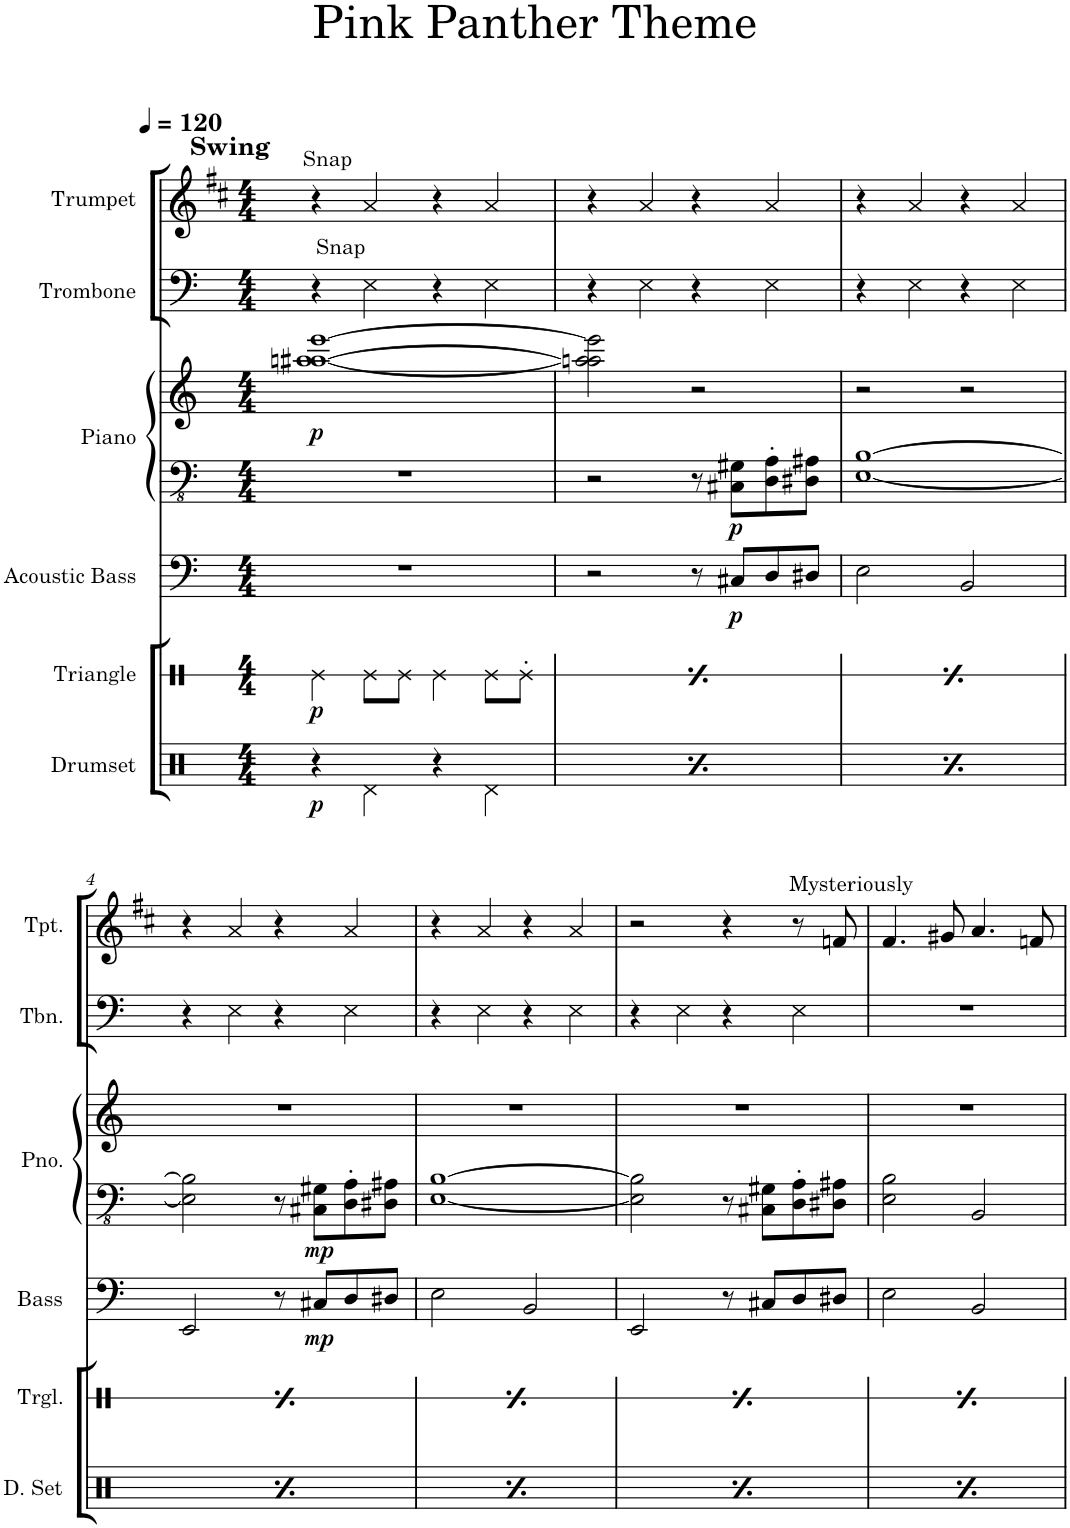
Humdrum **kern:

**kern	**dynam	**kern	**dynam	**kern	**dynam	**kern	**kern	**dynam	**kern	**kern
*part6	*part6	*part5	*part5	*part4	*part4	*part3	*part3	*part3	*part2	*part1
*staff7	*staff7	*staff6	*staff6	*staff5	*staff5	*staff4	*staff3	*staff3/4	*staff2	*staff1
*I"Drumset	*	*I"Triangle	*	*I"Acoustic Bass	*	*I"Piano	*	*	*I"Trombone	*I"Trumpet
*I'D. Set	*	*I'Trgl.	*	*I'Bass	*	*I'Pno.	*	*	*I'Tbn.	*I'Tpt.
*	*	*stria1	*	*	*	*	*	*	*	*
*clefX	*	*clefX	*	*clefF4	*	*clefFv4	*clefG2	*	*clefF4	*clefG2
*	*	*	*	*Trd7c12	*	*	*	*	*	*Trd1c2
*k[]	*	*k[]	*	*k[]	*	*k[]	*k[]	*	*k[]	*k[f#c#]
*M4/4	*	*M4/4	*	*M4/4	*	*M4/4	*M4/4	*	*M4/4	*M4/4
*MM120	*	*MM120	*	*MM120	*	*MM120	*MM120	*	*MM120	*MM120
=1	=1	=1	=1	=1	=1	=1	=1	=1	=1	=1
!	!	!	!	!	!	!	!	!	!	!LO:TX:a:B:t=Swing
!	!LO:DY:b	!	!LO:DY:b	!	!	!	!	!LO:DY:b	!	!
4r	p	4Re\	p	1r	.	1r	[1aan [1aa#X [1eee	p	4r	4r
!	!	!	!	!	!	!	!	!	!	!LO:TX:a:t=Snap
!	!	!	!	!	!	!	!	!	!LO:TX:a:t=Snap	!
4Rd\	.	8Re\L	.	.	.	.	.	.	4E\	4a/
.	.	8Re\J	.	.	.	.	.	.	.	.
4r	.	4Re\	.	.	.	.	.	.	4r	4r
4Rd\	.	8Re\L	.	.	.	.	.	.	4E\	4a/
.	.	8Re'\J	.	.	.	.	.	.	.	.
=2	=2	=2	=2	=2	=2	=2	=2	=2	=2	=2
!	!LO:DY:b	!	!LO:DY:b	!	!	!	!	!	!	!
4r	p	4Re\	p	2r	.	2r	2aan\] 2aa#\] 2eee\]	.	4r	4r
4Rd\	.	8Re\L	.	.	.	.	.	.	4E\	4a/
.	.	8Re\J	.	.	.	.	.	.	.	.
4r	.	4Re\	.	8r	.	8r	2r	.	4r	4r
!	!	!	!	!	!LO:DY:b	!	!	!LO:DY:b=2	!	!
.	.	.	.	8C#X/L	p	8CC#X\ 8GG#X\L	.	p	.	.
4Rd\	.	8Re\L	.	8D/	.	8DD\' 8AA\'	.	.	4E\	4a/
.	.	8Re'\J	.	8D#X/J	.	8DD#X\ 8AA#X\J	.	.	.	.
=3	=3	=3	=3	=3	=3	=3	=3	=3	=3	=3
!	!LO:DY:b	!	!LO:DY:b	!	!	!	!	!	!	!
4r	p	4Re\	p	2E\	.	[1EE [1BB	2r	.	4r	4r
4Rd\	.	8Re\L	.	.	.	.	.	.	4E\	4a/
.	.	8Re\J	.	.	.	.	.	.	.	.
4r	.	4Re\	.	2BB/	.	.	2r	.	4r	4r
4Rd\	.	8Re\L	.	.	.	.	.	.	4E\	4a/
.	.	8Re'\J	.	.	.	.	.	.	.	.
!!LO:LB:g=z
=4	=4	=4	=4	=4	=4	=4	=4	=4	=4	=4
!	!LO:DY:b	!	!LO:DY:b	!	!	!	!	!	!	!
4r	p	4Re\	p	2EE/	.	2EE\] 2BB\]	1r	.	4r	4r
4Rd\	.	8Re\L	.	.	.	.	.	.	4E\	4a/
.	.	8Re\J	.	.	.	.	.	.	.	.
4r	.	4Re\	.	8r	.	8r	.	.	4r	4r
!	!	!	!	!	!LO:DY:b	!	!	!LO:DY:b=2	!	!
.	.	.	.	8C#X/L	mp	8CC#X\ 8GG#X\L	.	mp	.	.
4Rd\	.	8Re\L	.	8D/	.	8DD\' 8AA\'	.	.	4E\	4a/
.	.	8Re'\J	.	8D#X/J	.	8DD#X\ 8AA#X\J	.	.	.	.
=5	=5	=5	=5	=5	=5	=5	=5	=5	=5	=5
!	!LO:DY:b	!	!LO:DY:b	!	!	!	!	!	!	!
4r	p	4Re\	p	2E\	.	[1EE [1BB	1r	.	4r	4r
4Rd\	.	8Re\L	.	.	.	.	.	.	4E\	4a/
.	.	8Re\J	.	.	.	.	.	.	.	.
4r	.	4Re\	.	2BB/	.	.	.	.	4r	4r
4Rd\	.	8Re\L	.	.	.	.	.	.	4E\	4a/
.	.	8Re'\J	.	.	.	.	.	.	.	.
=6	=6	=6	=6	=6	=6	=6	=6	=6	=6	=6
!	!LO:DY:b	!	!LO:DY:b	!	!	!	!	!	!	!
4r	p	4Re\	p	2EE/	.	2EE\] 2BB\]	1r	.	4r	2r
4Rd\	.	8Re\L	.	.	.	.	.	.	4E\	.
.	.	8Re\J	.	.	.	.	.	.	.	.
4r	.	4Re\	.	8r	.	8r	.	.	4r	4r
.	.	.	.	8C#X/L	.	8CC#X\ 8GG#X\L	.	.	.	.
4Rd\	.	8Re\L	.	8D/	.	8DD\' 8AA\'	.	.	4E\	8r
!	!	!	!	!	!	!	!	!	!	!LO:TX:a:t=Mysteriously
.	.	8Re'\J	.	8D#X/J	.	8DD#X\ 8AA#X\J	.	.	.	8fn/
=7	=7	=7	=7	=7	=7	=7	=7	=7	=7	=7
!	!LO:DY:b	!	!LO:DY:b	!	!	!	!	!	!	!
4r	p	4Re\	p	2E\	.	2EE\ 2BB\	1r	.	1r	4.f#/
4Rd\	.	8Re\L	.	.	.	.	.	.	.	.
.	.	8Re\J	.	.	.	.	.	.	.	8g#X/
4r	.	4Re\	.	2BB/	.	2BBB/	.	.	.	4.a/
4Rd\	.	8Re\L	.	.	.	.	.	.	.	.
.	.	8Re'\J	.	.	.	.	.	.	.	8fn/
=	=	=	=	=	=	=	=	=	=	=
*-	*-	*-	*-	*-	*-	*-	*-	*-	*-	*-
